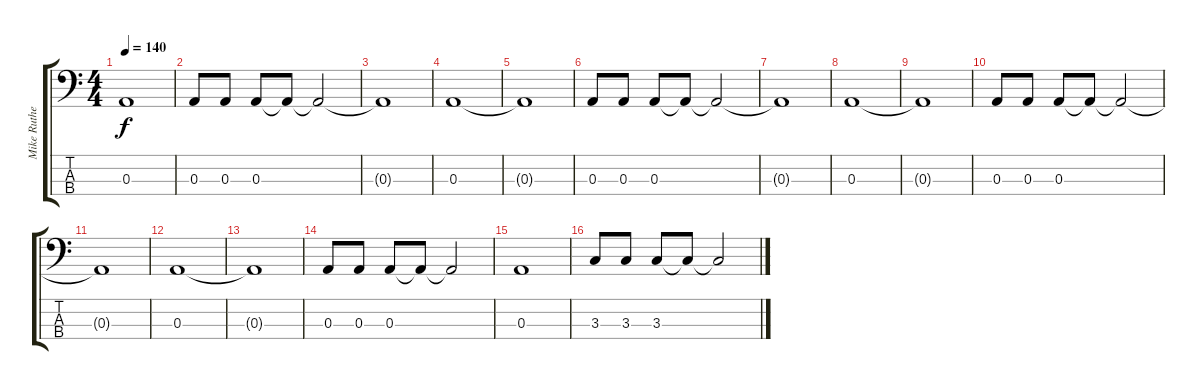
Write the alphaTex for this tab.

\track ("Mike Rutherford (bass pedal)" "Mike Ruthe") {instrument fretlessbass}
\staff {score tabs}
\tuning (G2 D2 A1 E1) {hide}
\ts (4 4)
\tempo 140
\clef f4
\ks c
0.3{t}.1{dy f} |
0.3.8 0.3.8 0.3.8 0.3{t}.8 0.3{t}.2 |
0.3{t}.1 |
0.3.1 |
0.3{t}.1 |
0.3.8 0.3.8 0.3.8 0.3{t}.8 0.3{t}.2 |
0.3{t}.1 |
0.3.1 |
0.3{t}.1 |
0.3.8 0.3.8 0.3.8 0.3{t}.8 0.3{t}.2 |
0.3{t}.1 |
0.3.1 |
0.3{t}.1 |
0.3.8 0.3.8 0.3.8 0.3{t}.8 0.3{t}.2 |
0.3.1 |
3.3.8 3.3.8 3.3.8 3.3{t}.8 3.3{t}.2
